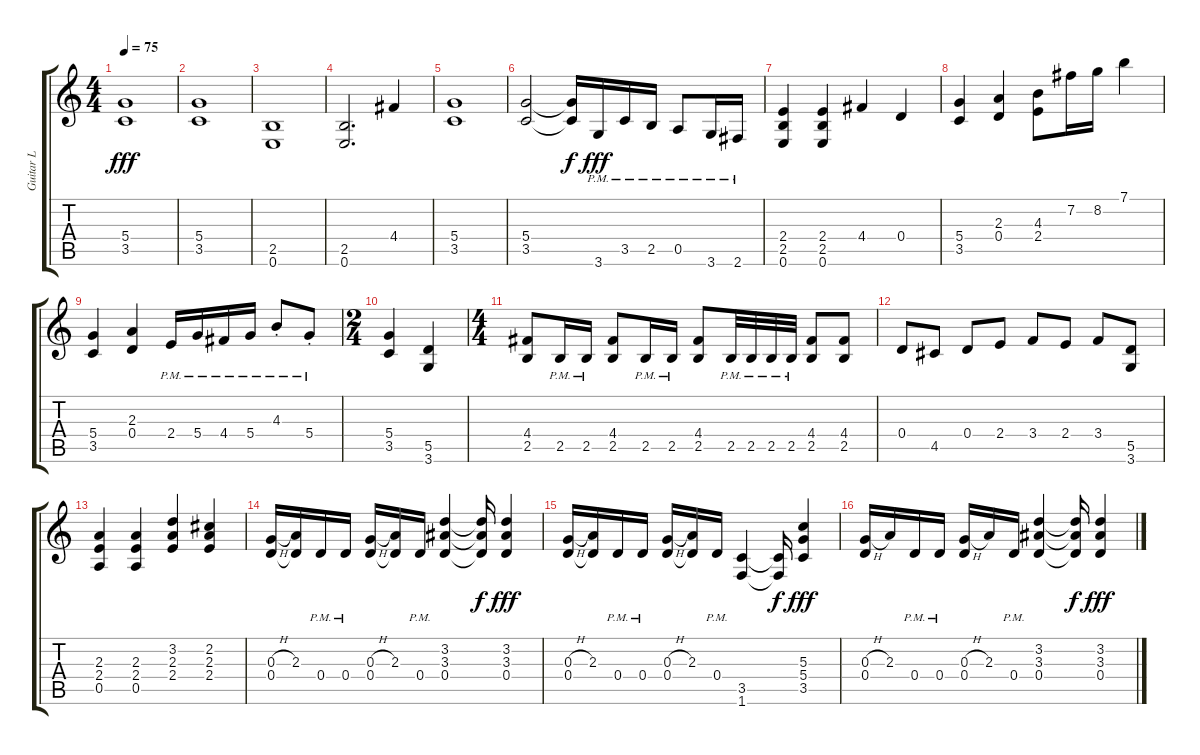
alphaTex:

\track ("Guitar L" "Guitar L") {instrument distortionguitar}
\staff {score tabs}
\tuning (E4 B3 G3 D3 A2 E2) {hide}
\ts (4 4)
\tempo 75
\clef g2
\ks c
(5.4 3.5).1{dy fff} |
(5.4 3.5).1 |
(2.5 0.6).1 |
(2.5 0.6).2{d} 4.4.4 |
(5.4 3.5).1 |
(5.4 3.5).2 (5.4{t} 3.5{t}).16{dy f} 3.6{pm}.16{dy fff} 3.5{pm}.16 2.5{pm}.16 0.5{pm}.8 3.6{pm}.16 2.6{pm}.16 |
(2.4 2.5 0.6).4 (2.4 2.5 0.6).4 4.4.4 0.4.4 |
(5.4 3.5).4 (2.3 0.4).4 (4.3 2.4).8 7.2.16 8.2.16 7.1.4 |
(5.4 3.5).4 (2.3 0.4).4 2.4{pm}.16 5.4{pm}.16 4.4{pm}.16 5.4{pm}.16 4.3{pm st}.8 5.4{pm st}.8 |
\ts (2 4)
(5.4 3.5).4 (5.5 3.6).4 |
\ts (4 4)
(4.4 2.5).8 2.5{pm}.16 2.5{pm}.16 (4.4 2.5).8 2.5{pm}.16 2.5{pm}.16 (4.4 2.5).8 2.5{pm}.32 2.5{pm}.32 2.5{pm}.32 2.5{pm}.32 (4.4 2.5).8 (4.4 2.5).8 |
0.4.8 4.5.8 0.4.8 2.4.8 3.4.8 2.4.8 3.4.8 (5.5 3.6).8 |
(2.3 2.4 0.5).4 (2.3 2.4 0.5).4 (3.2 2.3 2.4).4 (2.2 2.3 2.4).4 |
(0.3{h} 0.4).16{volume 11} (2.3 0.4{t}).16 0.4{pm}.16 0.4{pm}.16 (0.3{h} 0.4).16 (2.3 0.4{t}).16 0.4{pm}.16 (3.2 3.3 0.4).4 (3.2{t} 3.3{t} 0.4{t}).16{dy f} (3.2 3.3 0.4).4{dy fff} |
(0.3{h} 0.4).16 (2.3 0.4{t}).16 0.4{pm}.16 0.4{pm}.16 (0.3{h} 0.4).16 (2.3 0.4{t}).16 0.4{pm}.16 (3.5 1.6).4 (3.5{t} 1.6{t}).16{dy f} (5.3 5.4 3.5).4{dy fff} |
(0.3{h} 0.4).16 2.3.16 0.4{pm}.16 0.4{pm}.16 (0.3{h} 0.4).16 2.3.16 0.4{pm}.16 (3.2 3.3 0.4).4 (3.2{t} 3.3{t} 0.4{t}).16{dy f} (3.2 3.3 0.4).4{dy fff}
